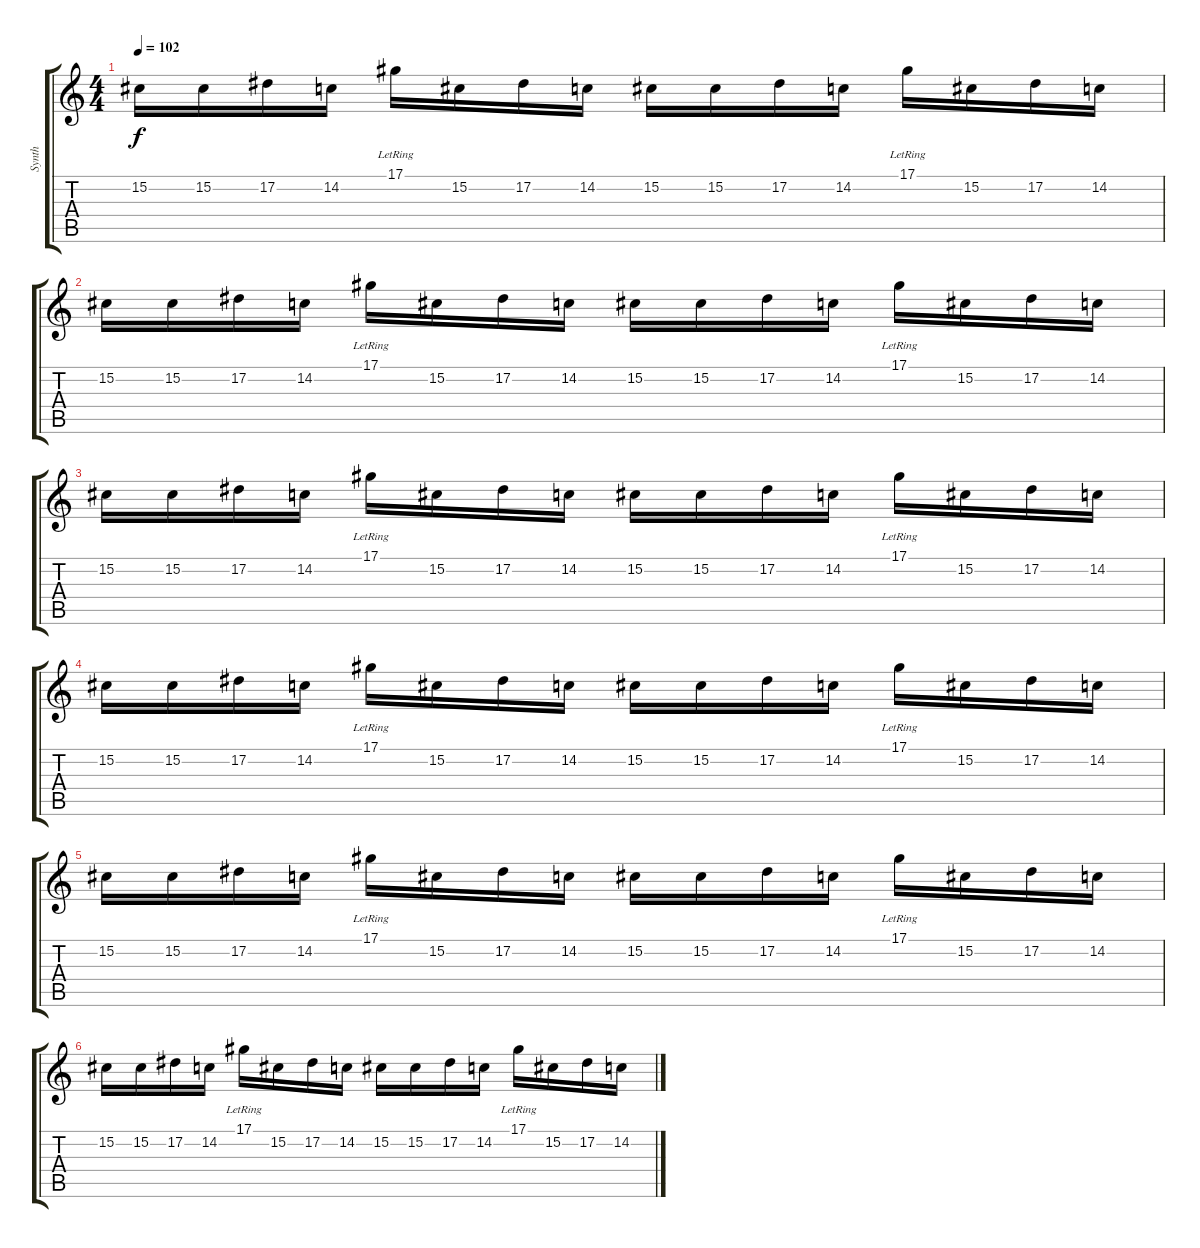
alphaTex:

\track ("Synth" "Synth") {instrument celesta}
\staff {score tabs}
\tuning (Eb4 Bb3 Gb3 Db3 Ab2 Eb2) {hide}
\ts (4 4)
\tempo 102
\clef g2
\ks c
15.2.16{dy f} 15.2.16 17.2.16 14.2.16 17.1{lr}.16 15.2.16 17.2.16 14.2.16 15.2.16 15.2.16 17.2.16 14.2.16 17.1{lr}.16 15.2.16 17.2.16 14.2.16 |
15.2.16 15.2.16 17.2.16 14.2.16 17.1{lr}.16 15.2.16 17.2.16 14.2.16 15.2.16 15.2.16 17.2.16 14.2.16 17.1{lr}.16 15.2.16 17.2.16 14.2.16 |
15.2.16 15.2.16 17.2.16 14.2.16 17.1{lr}.16 15.2.16 17.2.16 14.2.16 15.2.16 15.2.16 17.2.16 14.2.16 17.1{lr}.16 15.2.16 17.2.16 14.2.16 |
15.2.16 15.2.16 17.2.16 14.2.16 17.1{lr}.16 15.2.16 17.2.16 14.2.16 15.2.16 15.2.16 17.2.16 14.2.16 17.1{lr}.16 15.2.16 17.2.16 14.2.16 |
15.2.16 15.2.16 17.2.16 14.2.16 17.1{lr}.16 15.2.16 17.2.16 14.2.16 15.2.16 15.2.16 17.2.16 14.2.16 17.1{lr}.16 15.2.16 17.2.16 14.2.16 |
15.2.16 15.2.16 17.2.16 14.2.16 17.1{lr}.16 15.2.16 17.2.16 14.2.16 15.2.16 15.2.16 17.2.16 14.2.16 17.1{lr}.16 15.2.16 17.2.16 14.2.16
